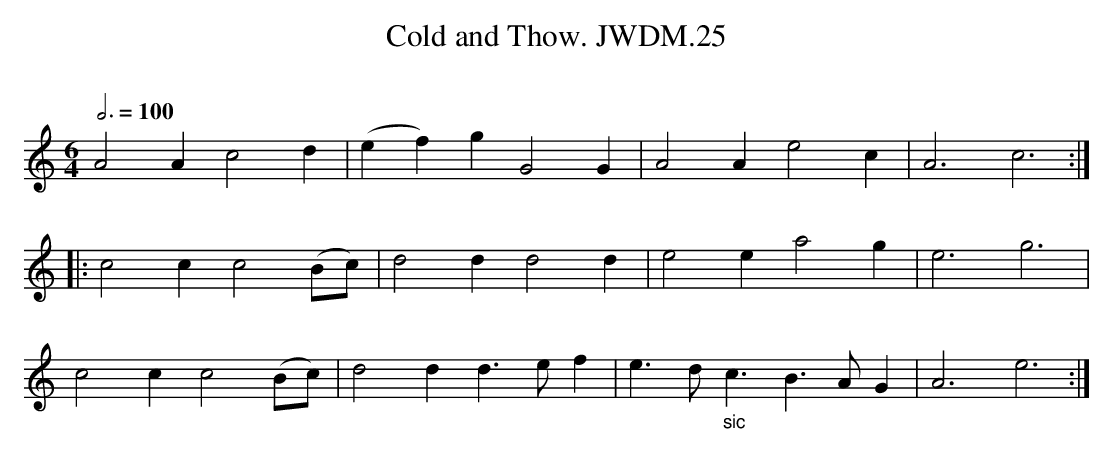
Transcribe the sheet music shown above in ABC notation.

X:1
T:Cold and Thow. JWDM.25
M:6/4
L:1/4
Q:3/4=100
O:
K:Am
A2A c2d|(ef)g G2G|A2A e2c|A3c3:|
|:c2c c2(B/c/)|d2d d2d |e2e a2g|e3g3|
c2c c2(B/c/)|d2d d>ef|e>d"_sic"c3/2 B>AG|A3e3:|
